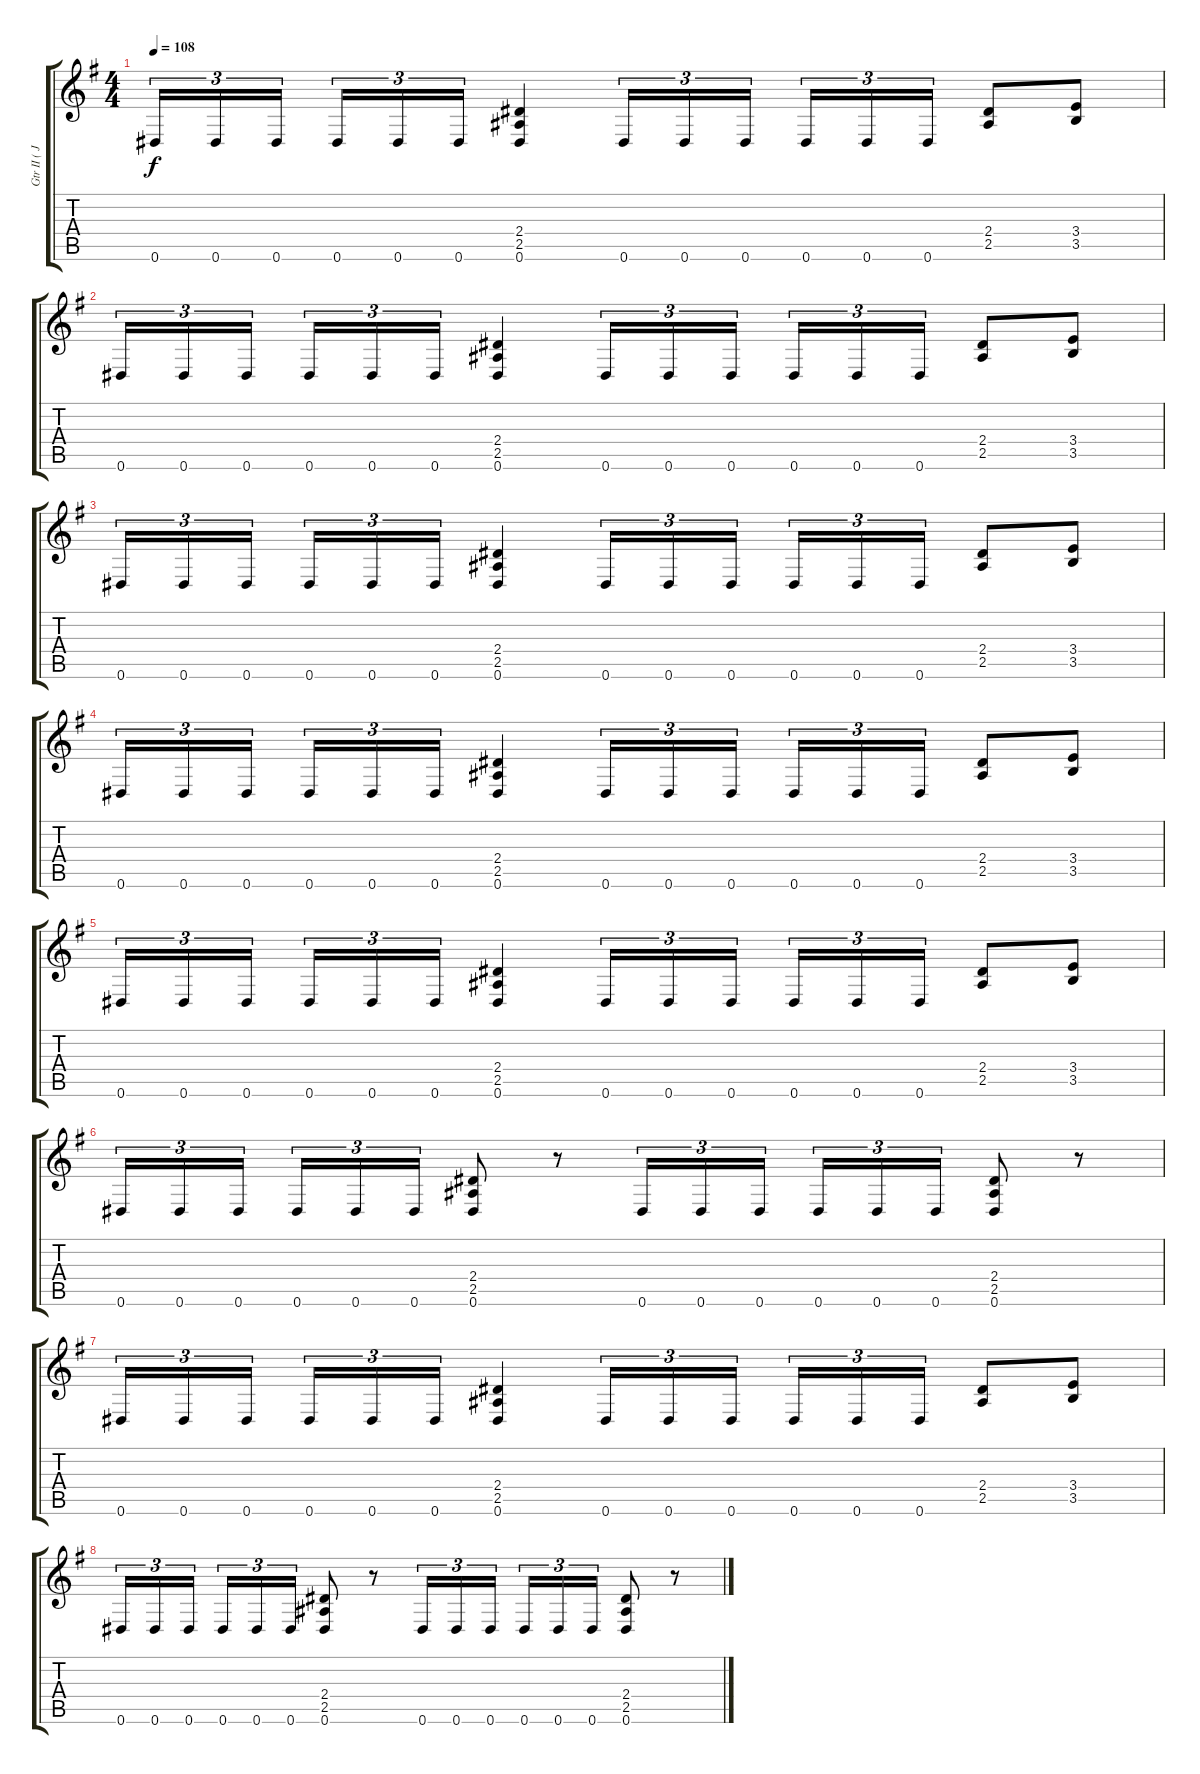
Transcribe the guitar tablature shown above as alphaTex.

\track ("Gtr II ( James )" "Gtr II ( J") {instrument electricguitarclean}
\staff {score tabs}
\tuning (Eb4 Bb3 Gb3 Db3 Ab2 Eb2) {hide}
\ts (4 4)
\tempo 108
\clef g2
\ks g
0.6.16{tu (3 2) dy f} 0.6.16{tu (3 2)} 0.6.16{tu (3 2) beam splitsecondary} 0.6.16{tu (3 2)} 0.6.16{tu (3 2)} 0.6.16{tu (3 2)} (2.4 2.5 0.6).4 0.6.16{tu (3 2)} 0.6.16{tu (3 2)} 0.6.16{tu (3 2) beam splitsecondary} 0.6.16{tu (3 2)} 0.6.16{tu (3 2)} 0.6.16{tu (3 2)} (2.4 2.5).8 (3.4 3.5).8 |
0.6.16{tu (3 2)} 0.6.16{tu (3 2)} 0.6.16{tu (3 2) beam splitsecondary} 0.6.16{tu (3 2)} 0.6.16{tu (3 2)} 0.6.16{tu (3 2)} (2.4 2.5 0.6).4 0.6.16{tu (3 2)} 0.6.16{tu (3 2)} 0.6.16{tu (3 2) beam splitsecondary} 0.6.16{tu (3 2)} 0.6.16{tu (3 2)} 0.6.16{tu (3 2)} (2.4 2.5).8 (3.4 3.5).8 |
0.6.16{tu (3 2)} 0.6.16{tu (3 2)} 0.6.16{tu (3 2) beam splitsecondary} 0.6.16{tu (3 2)} 0.6.16{tu (3 2)} 0.6.16{tu (3 2)} (2.4 2.5 0.6).4 0.6.16{tu (3 2)} 0.6.16{tu (3 2)} 0.6.16{tu (3 2) beam splitsecondary} 0.6.16{tu (3 2)} 0.6.16{tu (3 2)} 0.6.16{tu (3 2)} (2.4 2.5).8 (3.4 3.5).8 |
0.6.16{tu (3 2)} 0.6.16{tu (3 2)} 0.6.16{tu (3 2) beam splitsecondary} 0.6.16{tu (3 2)} 0.6.16{tu (3 2)} 0.6.16{tu (3 2)} (2.4 2.5 0.6).4 0.6.16{tu (3 2)} 0.6.16{tu (3 2)} 0.6.16{tu (3 2) beam splitsecondary} 0.6.16{tu (3 2)} 0.6.16{tu (3 2)} 0.6.16{tu (3 2)} (2.4 2.5).8 (3.4 3.5).8 |
0.6.16{tu (3 2)} 0.6.16{tu (3 2)} 0.6.16{tu (3 2) beam splitsecondary} 0.6.16{tu (3 2)} 0.6.16{tu (3 2)} 0.6.16{tu (3 2)} (2.4 2.5 0.6).4 0.6.16{tu (3 2)} 0.6.16{tu (3 2)} 0.6.16{tu (3 2) beam splitsecondary} 0.6.16{tu (3 2)} 0.6.16{tu (3 2)} 0.6.16{tu (3 2)} (2.4 2.5).8 (3.4 3.5).8 |
0.6.16{tu (3 2)} 0.6.16{tu (3 2)} 0.6.16{tu (3 2) beam splitsecondary} 0.6.16{tu (3 2)} 0.6.16{tu (3 2)} 0.6.16{tu (3 2)} (2.4 2.5 0.6).8 r.8 0.6.16{tu (3 2)} 0.6.16{tu (3 2)} 0.6.16{tu (3 2) beam splitsecondary} 0.6.16{tu (3 2)} 0.6.16{tu (3 2)} 0.6.16{tu (3 2)} (2.4 2.5 0.6).8 r.8 |
0.6.16{tu (3 2)} 0.6.16{tu (3 2)} 0.6.16{tu (3 2) beam splitsecondary} 0.6.16{tu (3 2)} 0.6.16{tu (3 2)} 0.6.16{tu (3 2)} (2.4 2.5 0.6).4 0.6.16{tu (3 2)} 0.6.16{tu (3 2)} 0.6.16{tu (3 2) beam splitsecondary} 0.6.16{tu (3 2)} 0.6.16{tu (3 2)} 0.6.16{tu (3 2)} (2.4 2.5).8 (3.4 3.5).8 |
0.6.16{tu (3 2)} 0.6.16{tu (3 2)} 0.6.16{tu (3 2) beam splitsecondary} 0.6.16{tu (3 2)} 0.6.16{tu (3 2)} 0.6.16{tu (3 2)} (2.4 2.5 0.6).8 r.8 0.6.16{tu (3 2)} 0.6.16{tu (3 2)} 0.6.16{tu (3 2) beam splitsecondary} 0.6.16{tu (3 2)} 0.6.16{tu (3 2)} 0.6.16{tu (3 2)} (2.4 2.5 0.6).8 r.8
